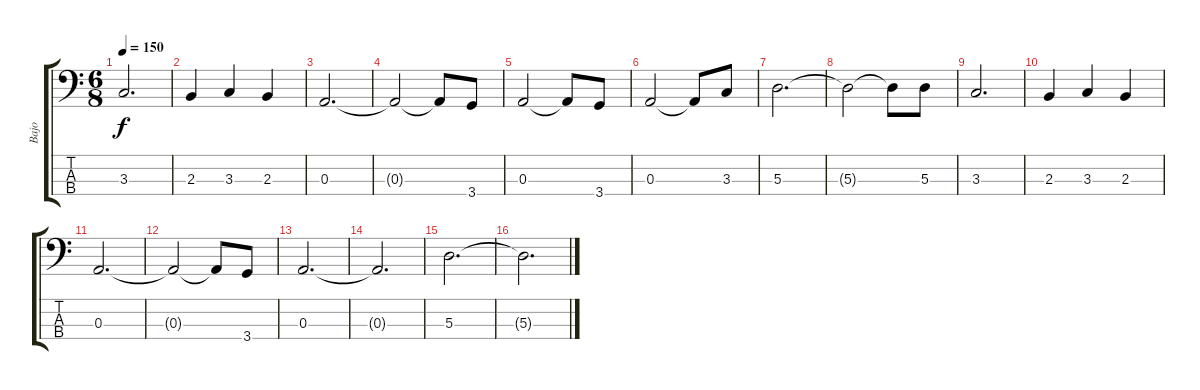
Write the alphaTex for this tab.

\track ("Bajo" "Bajo") {instrument electricbassfinger}
\staff {score tabs}
\tuning (G2 D2 A1 E1) {hide}
\ts (6 8)
\tempo 150
\clef f4
\ks c
3.3.2{d dy f} |
2.3.4 3.3.4 2.3.4 |
0.3.2{d} |
0.3{t}.2 0.3{t}.8 3.4.8 |
0.3.2 0.3{t}.8 3.4.8 |
0.3.2 0.3{t}.8 3.3.8 |
5.3.2{d} |
5.3{t}.2 5.3{t}.8 5.3.8 |
3.3.2{d} |
2.3.4 3.3.4 2.3.4 |
0.3.2{d} |
0.3{t}.2 0.3{t}.8 3.4.8 |
0.3.2{d} |
0.3{t}.2{d} |
5.3.2{d} |
5.3{t}.2{d}
